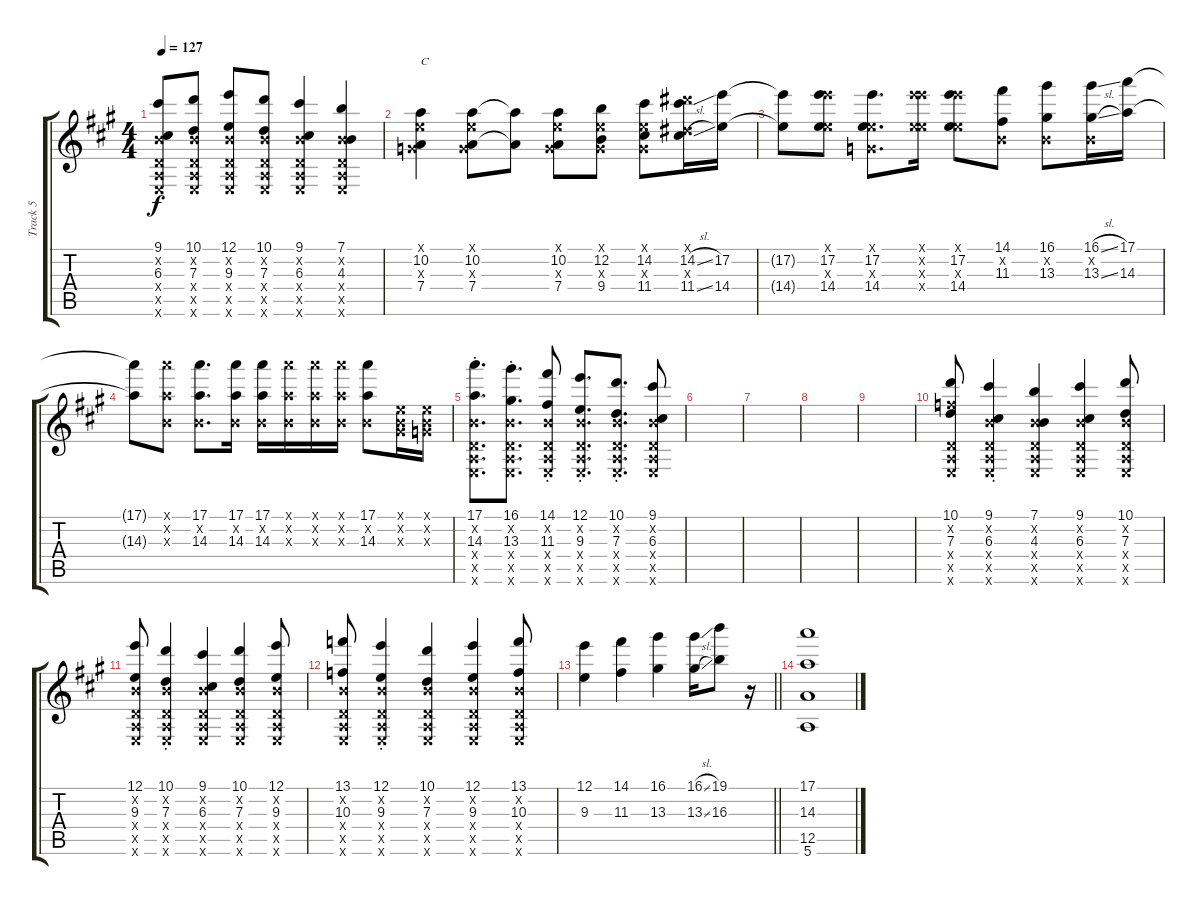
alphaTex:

\track ("Track 5" "Track 5") {instrument acousticguitarsteel}
\staff {score tabs}
\tuning (E4 B3 G3 D3 A2 E2) {hide}
\ts (4 4)
\tempo 127
\clef g2
\ks a
(9.1{t} 0.2{x} 6.3{t} 0.4{x} 0.5{x} 0.6{x}).8{dy f} (10.1 0.2{x} 7.3 0.4{x} 0.5{x} 0.6{x}).8 (12.1 0.2{x} 9.3 0.4{x} 0.5{x} 0.6{x}).8 (10.1 0.2{x} 7.3 0.4{x} 0.5{x} 0.6{x}).8 (9.1 0.2{x} 6.3 0.4{x} 0.5{x} 0.6{x}).4 (7.1 0.2{x} 4.3 0.4{x} 0.5{x} 0.6{x}).4 |
(0.1{x} 10.2 0.3{x} 7.4).4{txt "C"} (0.1{x} 10.2 0.3{x} 7.4).8 (10.2{t} 7.4{t}).8 (0.1{x} 10.2 0.3{x} 7.4).8 (0.1{x} 12.2 0.3{x} 9.4).8 (0.1{x} 14.2 0.3{x} 11.4).8 (11.1{x} 14.2{sl} 8.3{x} 11.4{sl}).16 (17.2 14.4).16 |
(17.2{t} 14.4{t}).8 (12.1{x} 17.2 9.3{x} 14.4).8 (0.1{x} 17.2 0.3{x} 14.4).8{d} (12.1{x} 17.2{x} 9.3{x} 14.4{x}).16 (12.1{x} 17.2 9.3{x} 14.4).8 (14.1 0.2{x} 11.3).8 (16.1 0.2{x} 13.3).8 (16.1{sl} 0.2{x} 13.3{sl}).16 (17.1 14.3).16 |
(17.1{t} 14.3{t}).8 (17.1{x} 0.2{x} 14.3{x}).8 (17.1 0.2{x} 14.3).8{d} (17.1 0.2{x} 14.3).16 (17.1 0.2{x} 14.3).16 (17.1{x} 0.2{x} 14.3{x}).16 (17.1{x} 0.2{x} 14.3{x}).16 (17.1{x} 0.2{x} 14.3{x}).16 (17.1 0.2{x} 14.3).8 (0.1{x} 0.2{x} 1.3{x}).16 (0.1{x} 0.2{x} 0.3{x}).16 |
(17.1{st} 0.2{x} 14.3{st} 0.4{x} 0.5{x} 0.6{x}).8{d} (16.1{st} 0.2{x} 13.3{st} 0.4{x} 0.5{x} 0.6{x}).8{d} (14.1{st} 0.2{x} 11.3{st} 0.4{x} 0.5{x} 0.6{x}).8 (12.1{st} 0.2{x} 9.3{st} 0.4{x} 0.5{x} 0.6{x}).8{d} (10.1{st} 0.2{x} 7.3{st} 0.4{x} 0.5{x} 0.6{x}).8{d} (9.1 0.2{x} 6.3 0.4{x} 0.5{x} 0.6{x}).8 |
|
|
|
|
(10.1 6.2{x} 7.3 0.4{x} 0.5{x} 0.6{x}).8{volume 16} (9.1{st} 0.2{x} 6.3 0.4{x} 0.5{x} 0.6{x}).4 (7.1 0.2{x} 4.3 0.4{x} 0.5{x} 0.6{x}).4 (9.1 0.2{x} 6.3 0.4{x} 0.5{x} 0.6{x}).4 (10.1 0.2{x} 7.3 0.4{x} 0.5{x} 0.6{x}).8 |
(12.1 0.2{x} 9.3 0.4{x} 0.5{x} 0.6{x}).8 (10.1{st} 0.2{x} 7.3 0.4{x} 0.5{x} 0.6{x}).4 (9.1 0.2{x} 6.3 0.4{x} 0.5{x} 0.6{x}).4 (10.1 0.2{x} 7.3 0.4{x} 0.5{x} 0.6{x}).4 (12.1 0.2{x} 9.3 0.4{x} 0.5{x} 0.6{x}).8 |
(13.1 0.2{x} 10.3 0.4{x} 0.5{x} 0.6{x}).8 (12.1{st} 0.2{x} 9.3 0.4{x} 0.5{x} 0.6{x}).4 (10.1 0.2{x} 7.3 0.4{x} 0.5{x} 0.6{x}).4 (12.1 0.2{x} 9.3 0.4{x} 0.5{x} 0.6{x}).4 (13.1 0.2{x} 10.3 0.4{x} 0.5{x} 0.6{x}).8 |
\barLineRight lightlight
(12.1 9.3).4 (14.1 11.3).4 (16.1 13.3).4 (16.1{sl} 13.3{sl}).16 (19.1 16.3).8 r.16 |
(17.1 14.3 12.5 5.6).1
